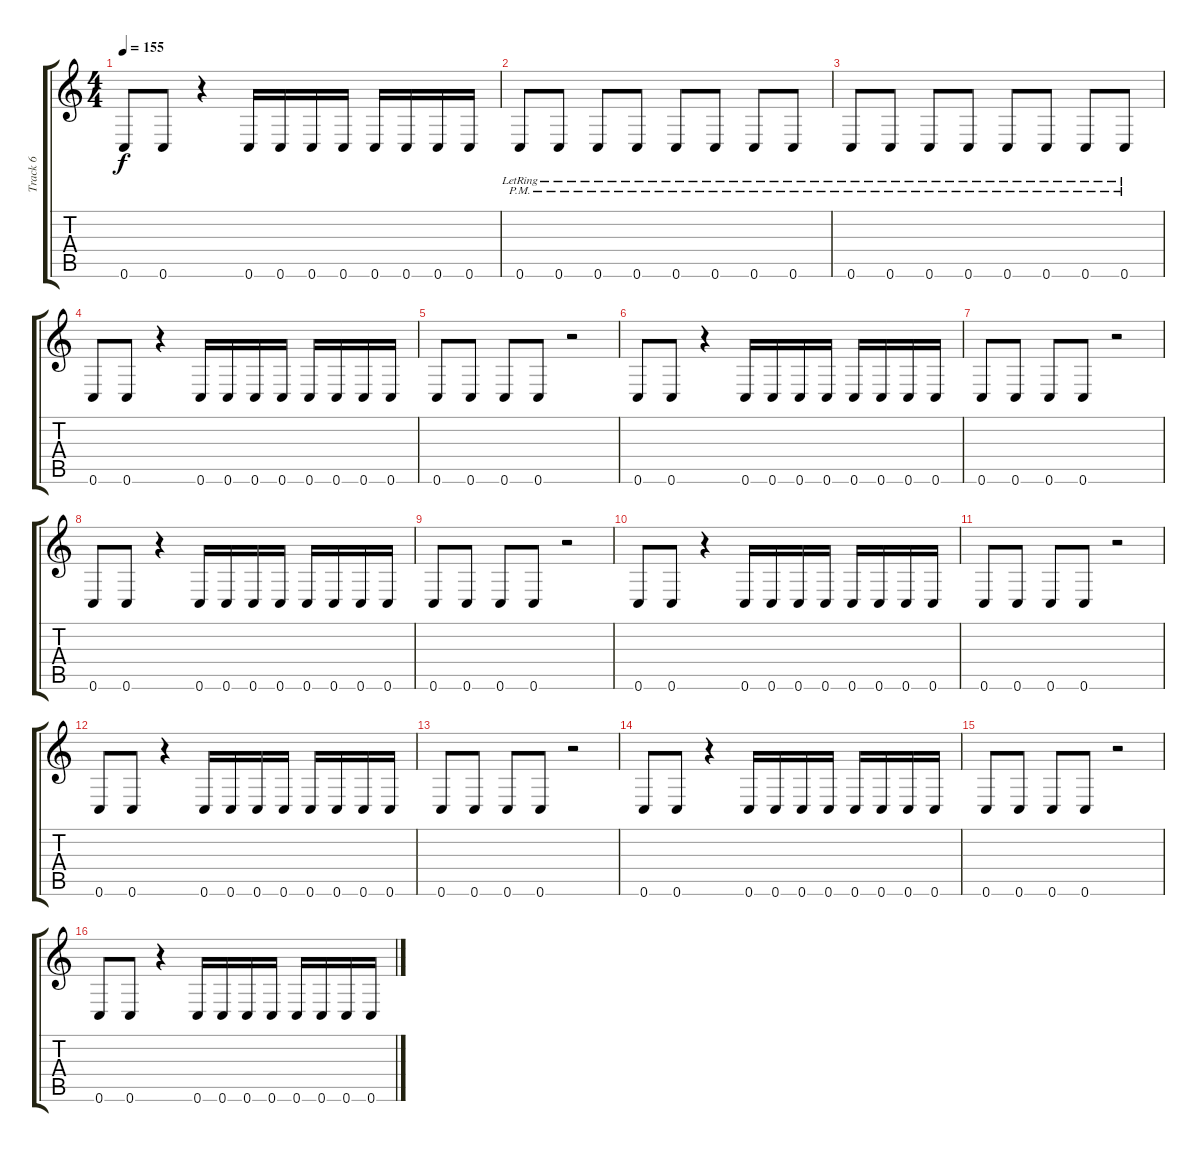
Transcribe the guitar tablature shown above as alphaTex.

\track ("Track 6" "Track 6") {instrument electricbasspick}
\staff {score tabs}
\tuning (D4 A3 F3 C3 G2 C2) {hide}
\ts (4 4)
\tempo 155
\clef g2
\ks c
0.6.8{dy f} 0.6.8 r.4 0.6.16 0.6.16 0.6.16 0.6.16 0.6.16 0.6.16 0.6.16 0.6.16 |
0.6{pm lr}.8 0.6{pm lr}.8 0.6{pm lr}.8 0.6{pm lr}.8 0.6{pm lr}.8 0.6{pm lr}.8 0.6{pm lr}.8 0.6{pm lr}.8 |
0.6{pm lr}.8 0.6{pm lr}.8 0.6{pm lr}.8 0.6{pm lr}.8 0.6{pm lr}.8 0.6{pm lr}.8 0.6{pm lr}.8 0.6{pm lr}.8 |
0.6.8 0.6.8 r.4 0.6.16 0.6.16 0.6.16 0.6.16 0.6.16 0.6.16 0.6.16 0.6.16 |
0.6.8 0.6.8 0.6.8 0.6.8 r.2 |
0.6.8 0.6.8 r.4 0.6.16 0.6.16 0.6.16 0.6.16 0.6.16 0.6.16 0.6.16 0.6.16 |
0.6.8 0.6.8 0.6.8 0.6.8 r.2 |
0.6.8 0.6.8 r.4 0.6.16 0.6.16 0.6.16 0.6.16 0.6.16 0.6.16 0.6.16 0.6.16 |
0.6.8 0.6.8 0.6.8 0.6.8 r.2 |
0.6.8 0.6.8 r.4 0.6.16 0.6.16 0.6.16 0.6.16 0.6.16 0.6.16 0.6.16 0.6.16 |
0.6.8 0.6.8 0.6.8 0.6.8 r.2 |
0.6.8 0.6.8 r.4 0.6.16 0.6.16 0.6.16 0.6.16 0.6.16 0.6.16 0.6.16 0.6.16 |
0.6.8 0.6.8 0.6.8 0.6.8 r.2 |
0.6.8 0.6.8 r.4 0.6.16 0.6.16 0.6.16 0.6.16 0.6.16 0.6.16 0.6.16 0.6.16 |
0.6.8 0.6.8 0.6.8 0.6.8 r.2 |
0.6.8 0.6.8 r.4 0.6.16 0.6.16 0.6.16 0.6.16 0.6.16 0.6.16 0.6.16 0.6.16
